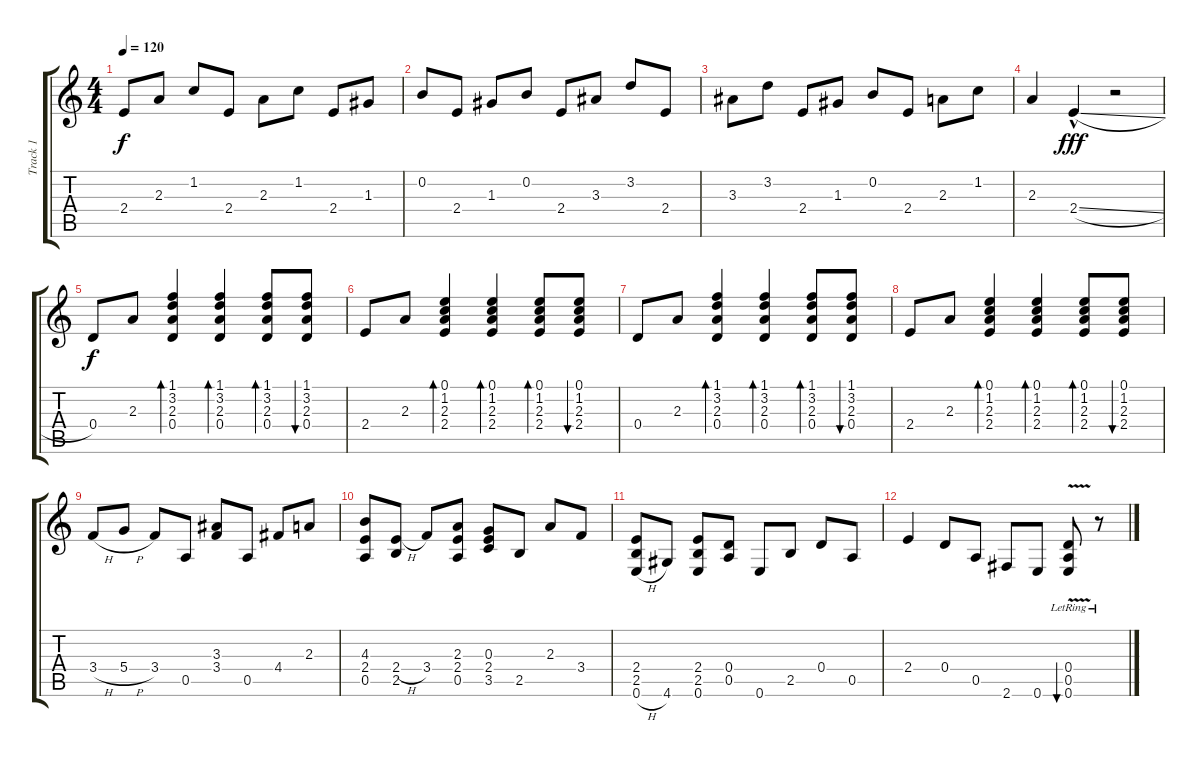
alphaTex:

\track ("Track 1" "Track 1") {instrument acousticguitarsteel}
\staff {score tabs}
\tuning (E4 B3 G3 D3 A2 E2) {hide}
\ts (4 4)
\tempo 120
\clef g2
\ks c
2.4.8{dy f} 2.3.8 1.2.8 2.4.8 2.3.8 1.2.8 2.4.8 1.3.8 |
0.2.8 2.4.8 1.3.8 0.2.8 2.4.8 3.3.8 3.2.8 2.4.8 |
3.3.8 3.2.8 2.4.8 1.3.8 0.2.8 2.4.8 2.3.8 1.2.8 |
2.3.4 2.4{sl hac}.4{dy fff} r.2 |
0.4.8{dy f} 2.3.8 (1.1 3.2 2.3 0.4).4{bd 60} (1.1 3.2 2.3 0.4).4{bd 60} (1.1 3.2 2.3 0.4).8{bd 60} (1.1 3.2 2.3 0.4).8{bu 60} |
2.4.8 2.3.8 (0.1 1.2 2.3 2.4).4{bd 60} (0.1 1.2 2.3 2.4).4{bd 60} (0.1 1.2 2.3 2.4).8{bd 60} (0.1 1.2 2.3 2.4).8{bu 60} |
0.4.8 2.3.8 (1.1 3.2 2.3 0.4).4{bd 60} (1.1 3.2 2.3 0.4).4{bd 60} (1.1 3.2 2.3 0.4).8{bd 60} (1.1 3.2 2.3 0.4).8{bu 60} |
2.4.8 2.3.8 (0.1 1.2 2.3 2.4).4{bd 60} (0.1 1.2 2.3 2.4).4{bd 60} (0.1 1.2 2.3 2.4).8{bd 60} (0.1 1.2 2.3 2.4).8{bu 60} |
3.4{h}.8 5.4{h}.8 3.4.8 0.5.8 (3.3 3.4).8 0.5.8 4.4.8 2.3.8 |
(4.3 2.4 0.5).8 (2.4{h} 2.5).8 3.4.8 (2.3 2.4 0.5).8 (0.3 2.4 3.5).8 2.5.8 2.3.8 3.4.8 |
(2.4 2.5 0.6{h}).8 4.6.8 (2.4 2.5 0.6).8 (0.4 0.5).8 0.6.8 2.5.8 0.4.8 0.5.8 |
2.4.4 0.4.8 0.5.8 2.6.8 0.6.8 (0.4{v lr} 0.5 0.6).8{bu 480} r.8
